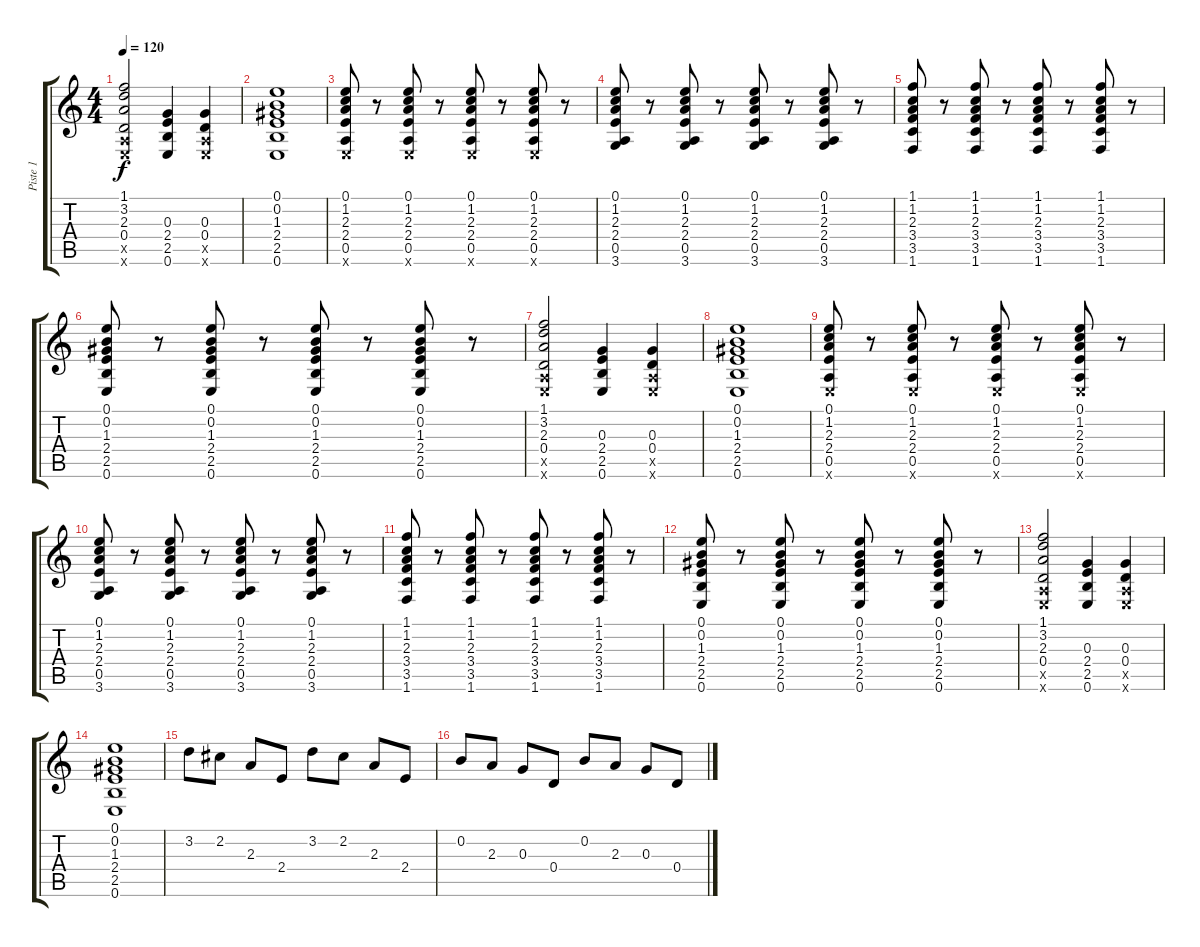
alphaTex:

\track ("Piste 1" "Piste 1") {instrument distortionguitar}
\staff {score tabs}
\tuning (E4 B3 G3 D3 A2 E2) {hide}
\ts (4 4)
\tempo 120
\clef g2
\ks c
(1.1 3.2 2.3 0.4 0.5{x} 0.6{x}).2{dy f} (0.3 2.4 2.5 0.6).4 (0.3 0.4 0.5{x} 0.6{x}).4 |
(0.1 0.2 1.3 2.4 2.5 0.6).1 |
(0.1 1.2 2.3 2.4 0.5 0.6{x}).8 r.8 (0.1 1.2 2.3 2.4 0.5 0.6{x}).8 r.8 (0.1 1.2 2.3 2.4 0.5 0.6{x}).8 r.8 (0.1 1.2 2.3 2.4 0.5 0.6{x}).8 r.8 |
(0.1 1.2 2.3 2.4 0.5 3.6).8 r.8 (0.1 1.2 2.3 2.4 0.5 3.6).8 r.8 (0.1 1.2 2.3 2.4 0.5 3.6).8 r.8 (0.1 1.2 2.3 2.4 0.5 3.6).8 r.8 |
(1.1 1.2 2.3 3.4 3.5 1.6).8 r.8 (1.1 1.2 2.3 3.4 3.5 1.6).8 r.8 (1.1 1.2 2.3 3.4 3.5 1.6).8 r.8 (1.1 1.2 2.3 3.4 3.5 1.6).8 r.8 |
(0.1 0.2 1.3 2.4 2.5 0.6).8 r.8 (0.1 0.2 1.3 2.4 2.5 0.6).8 r.8 (0.1 0.2 1.3 2.4 2.5 0.6).8 r.8 (0.1 0.2 1.3 2.4 2.5 0.6).8 r.8 |
(1.1 3.2 2.3 0.4 0.5{x} 0.6{x}).2 (0.3 2.4 2.5 0.6).4 (0.3 0.4 0.5{x} 0.6{x}).4 |
(0.1 0.2 1.3 2.4 2.5 0.6).1 |
(0.1 1.2 2.3 2.4 0.5 0.6{x}).8 r.8 (0.1 1.2 2.3 2.4 0.5 0.6{x}).8 r.8 (0.1 1.2 2.3 2.4 0.5 0.6{x}).8 r.8 (0.1 1.2 2.3 2.4 0.5 0.6{x}).8 r.8 |
(0.1 1.2 2.3 2.4 0.5 3.6).8 r.8 (0.1 1.2 2.3 2.4 0.5 3.6).8 r.8 (0.1 1.2 2.3 2.4 0.5 3.6).8 r.8 (0.1 1.2 2.3 2.4 0.5 3.6).8 r.8 |
(1.1 1.2 2.3 3.4 3.5 1.6).8 r.8 (1.1 1.2 2.3 3.4 3.5 1.6).8 r.8 (1.1 1.2 2.3 3.4 3.5 1.6).8 r.8 (1.1 1.2 2.3 3.4 3.5 1.6).8 r.8 |
(0.1 0.2 1.3 2.4 2.5 0.6).8 r.8 (0.1 0.2 1.3 2.4 2.5 0.6).8 r.8 (0.1 0.2 1.3 2.4 2.5 0.6).8 r.8 (0.1 0.2 1.3 2.4 2.5 0.6).8 r.8 |
(1.1 3.2 2.3 0.4 0.5{x} 0.6{x}).2 (0.3 2.4 2.5 0.6).4 (0.3 0.4 0.5{x} 0.6{x}).4 |
(0.1 0.2 1.3 2.4 2.5 0.6).1 |
3.2.8 2.2.8 2.3.8 2.4.8 3.2.8 2.2.8 2.3.8 2.4.8 |
0.2.8 2.3.8 0.3.8 0.4.8 0.2.8 2.3.8 0.3.8 0.4.8
